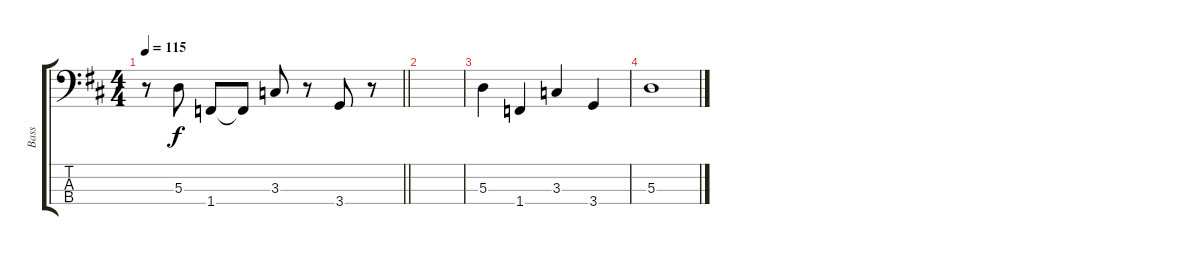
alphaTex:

\track ("Bass" "Bass") {instrument electricbassfinger}
\staff {score tabs}
\tuning (G2 D2 A1 E1) {hide}
\ts (4 4)
\tempo 115
\clef f4
\barLineRight lightlight
\ks d
r.8{dy f} 5.3.8 1.4.8 1.4{t}.8 3.3.8 r.8 3.4.8 r.8 |
|
5.3.4 1.4.4 3.3.4 3.4.4 |
5.3.1
